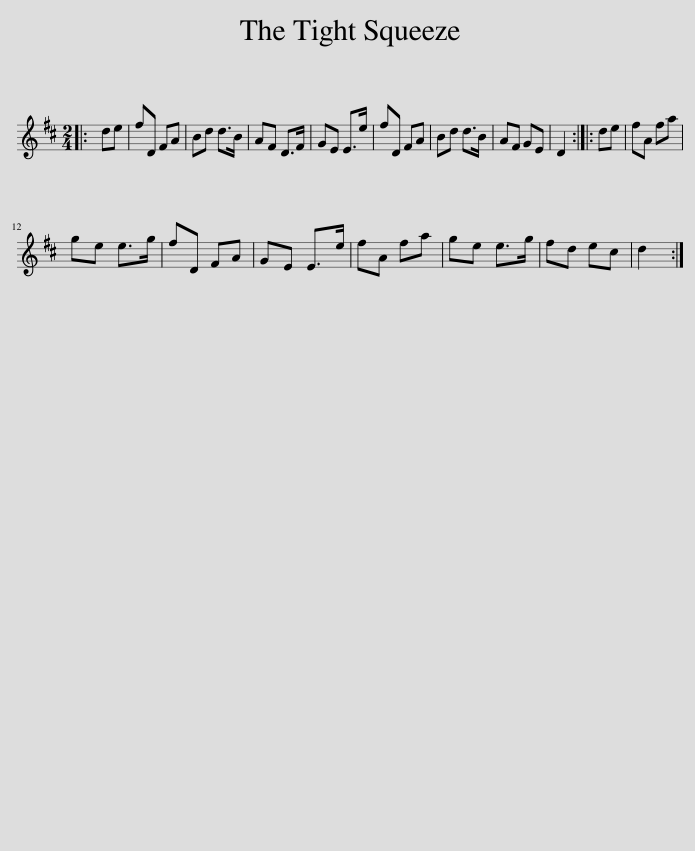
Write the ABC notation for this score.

X:1
L:1/8
M:2/4
I:linebreak $
K:D
V:1 treble
V:1
|: de | fD FA | Bd d>B | AF D>F | GE E>e | %5
 fD FA | Bd d>B | AF GE | D2 :: de | %10
 fA fa |$ ge e>g | fD FA | GE E>e | fA fa | %15
 ge e>g | fd ec | d2 :| %18
